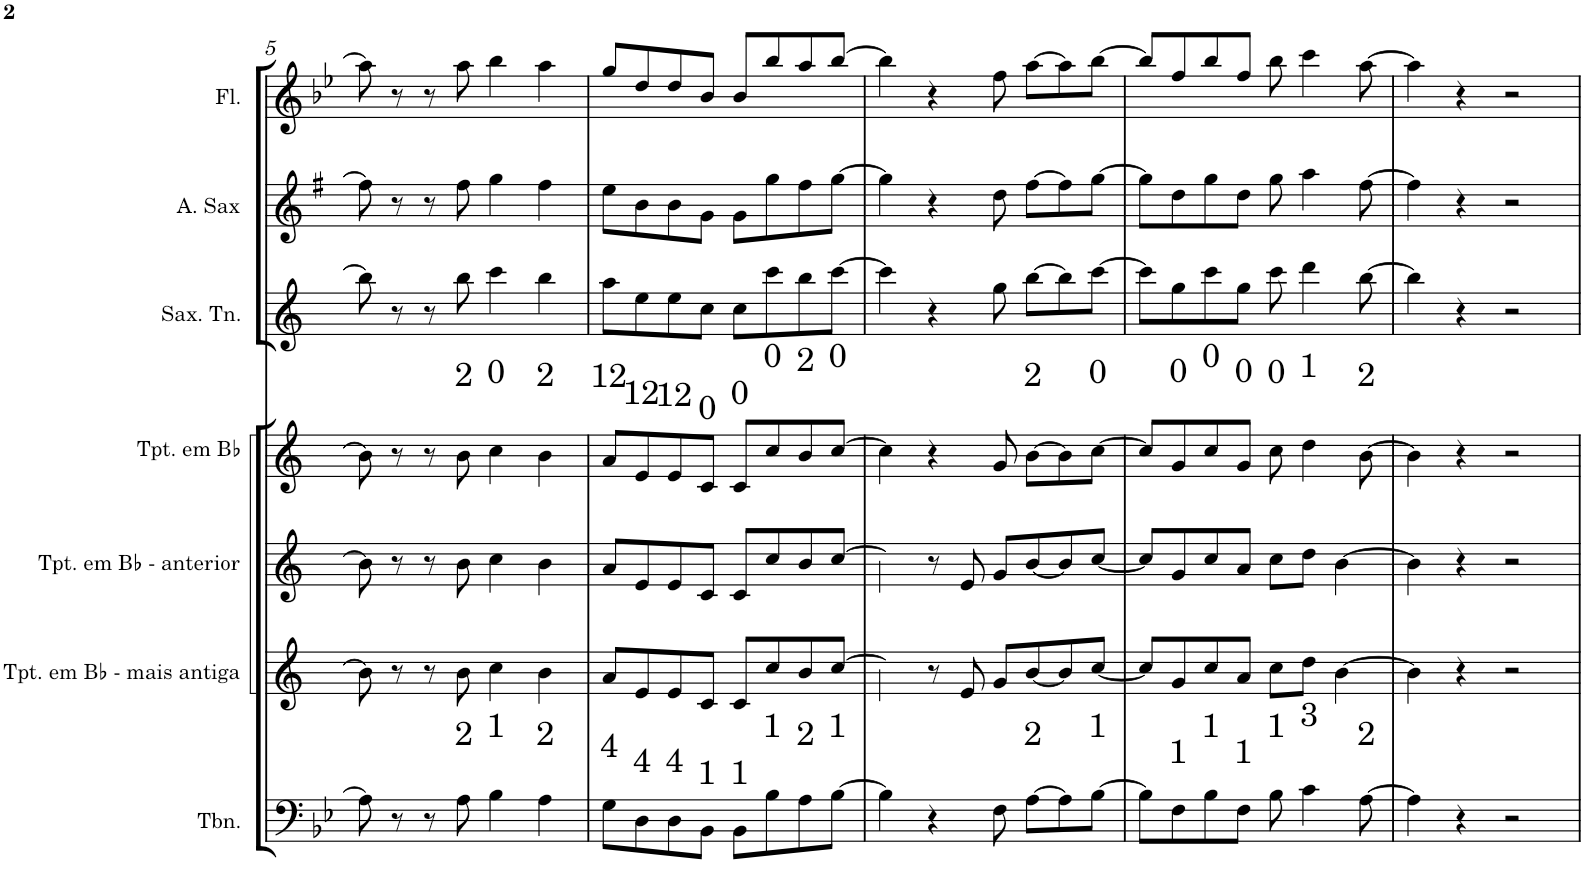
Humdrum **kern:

**kern	**kern	**kern	**kern	**kern	**kern	**kern
*part7	*part6	*part5	*part4	*part3	*part2	*part1
*staff7	*staff6	*staff5	*staff4	*staff3	*staff2	*staff1
*I"Trombone	*I"Trompete em Bb - mais antiga	*I"Trompete em Bb anterior	*I"Trompete em Bb	*I"Saxofone Tenor	*I"Alto Saxophone	*I"Flauta Transversal
*I'Tbn.	*I'Tpt. em Bb - mais antiga	*I'Tpt. em Bb - anterior	*I'Tpt. em Bb	*I'Sax. Tn.	*I'A. Sax	*I'Fl.
!!LO:PB:g=z
*clefF4	*clefG2	*clefG2	*clefG2	*clefG2	*clefG2	*clefG2
*	*Trd1c2	*Trd1c2	*Trd1c2	*Trd8c14	*Trd5c9	*
*k[b-e-]	*k[]	*k[]	*k[]	*k[]	*k[f#]	*k[b-e-]
*M4/4	*M4/4	*M4/4	*M4/4	*M4/4	*M4/4	*M4/4
=5	=5	=5	=5	=5	=5	=5
8A\]	8b\]	8b\]	8b\]	8bb\]	8ff#\]	8aa\]
8r	8r	8r	8r	8r	8r	8r
8r	8r	8r	8r	8r	8r	8r
8A\	8b\	8b\	8b\	8bb\	8ff#\	8aa\
4B-\	4cc\	4cc\	4cc\	4ccc\	4gg\	4bb-\
4A\	4b\	4b\	4b\	4bb\	4ff#\	4aa\
=6	=6	=6	=6	=6	=6	=6
8G\L	8a/L	8a/L	8a/L	8aa\L	8ee\L	8gg/L
8D\	8e/	8e/	8e/	8ee\	8b\	8dd/
8D\	8e/	8e/	8e/	8ee\	8b\	8dd/
8BB-\J	8c/J	8c/J	8c/J	8cc\J	8g\J	8b-/J
8BB-\L	8c/L	8c/L	8c/L	8cc\L	8g\L	8b-/L
8B-\	8cc/	8cc/	8cc/	8ccc\	8gg\	8bb-/
8A\	8b/	8b/	8b/	8bb\	8ff#\	8aa/
[8B-\J	[8cc/J	[8cc/J	[8cc/J	[8ccc\J	[8gg\J	[8bb-/J
=7	=7	=7	=7	=7	=7	=7
4B-\]	4cc\]	4cc\]	4cc\]	4ccc\]	4gg\]	4bb-\]
4r	8r	8r	4r	4r	4r	4r
.	8e/	8e/	.	.	.	.
8F\	8g/L	8g/L	8g/	8gg\	8dd\	8ff\
[8A\L	[8b/	[8b/	[8b\L	[8bb\L	[8ff#\L	[8aa\L
8A\]	8b/]	8b/]	8b\]	8bb\]	8ff#\]	8aa\]
[8B-\J	[8cc/J	[8cc/J	[8cc\J	[8ccc\J	[8gg\J	[8bb-\J
=8	=8	=8	=8	=8	=8	=8
8B-\L]	8cc/L]	8cc/L]	8cc/L]	8ccc\L]	8gg\L]	8bb-/L]
8F\	8g/	8g/	8g/	8gg\	8dd\	8ff/
8B-\	8cc/	8cc/	8cc/	8ccc\	8gg\	8bb-/
8F\J	8a/J	8a/J	8g/J	8gg\J	8dd\J	8ff/J
8B-\	8cc\L	8cc\L	8cc\	8ccc\	8gg\	8bb-\
4c\	8dd\J	8dd\J	4dd\	4ddd\	4aa\	4ccc\
.	[4b\	[4b\	.	.	.	.
[8A\	.	.	[8b\	[8bb\	[8ff#\	[8aa\
=9	=9	=9	=9	=9	=9	=9
4A\]	4b\]	4b\]	4b\]	4bb\]	4ff#\]	4aa\]
4r	4r	4r	4r	4r	4r	4r
2r	2r	2r	2r	2r	2r	2r
=	=	=	=	=	=	=
*-	*-	*-	*-	*-	*-	*-
